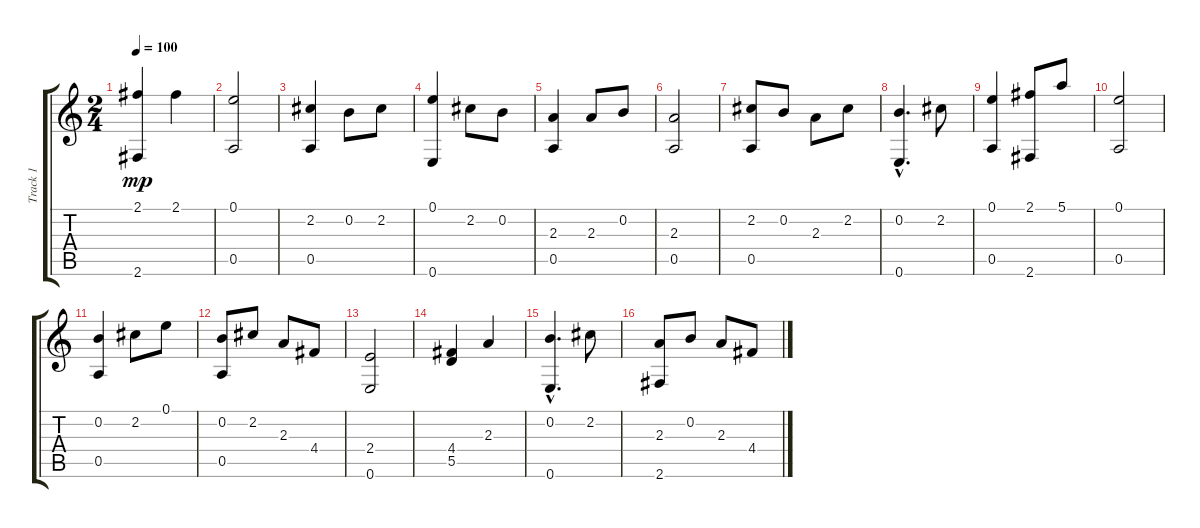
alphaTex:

\track ("Track 1" "Track 1") {instrument acousticguitarnylon}
\staff {score tabs}
\tuning (E4 B3 G3 D3 A2 E2) {hide}
\ts (2 4)
\tempo 100
\clef g2
\ks c
(2.1 2.6).4{dy mp} 2.1.4 |
(0.1 0.5).2 |
(2.2 0.5).4 0.2.8 2.2.8 |
(0.1 0.6).4 2.2.8 0.2.8 |
(2.3 0.5).4 2.3.8 0.2.8 |
(2.3 0.5).2 |
(2.2 0.5).8 0.2.8 2.3.8 2.2.8 |
(0.2{hac} 0.6).4{d} 2.2.8 |
(0.1 0.5).4 (2.1 2.6).8 5.1.8 |
(0.1 0.5).2 |
(0.2 0.5).4 2.2.8 0.1.8 |
(0.2 0.5).8 2.2.8 2.3.8 4.4.8 |
(2.4 0.6).2 |
(4.4 5.5).4 2.3.4 |
(0.2{hac} 0.6).4{d} 2.2.8 |
(2.3 2.6).8 0.2.8 2.3.8 4.4.8
